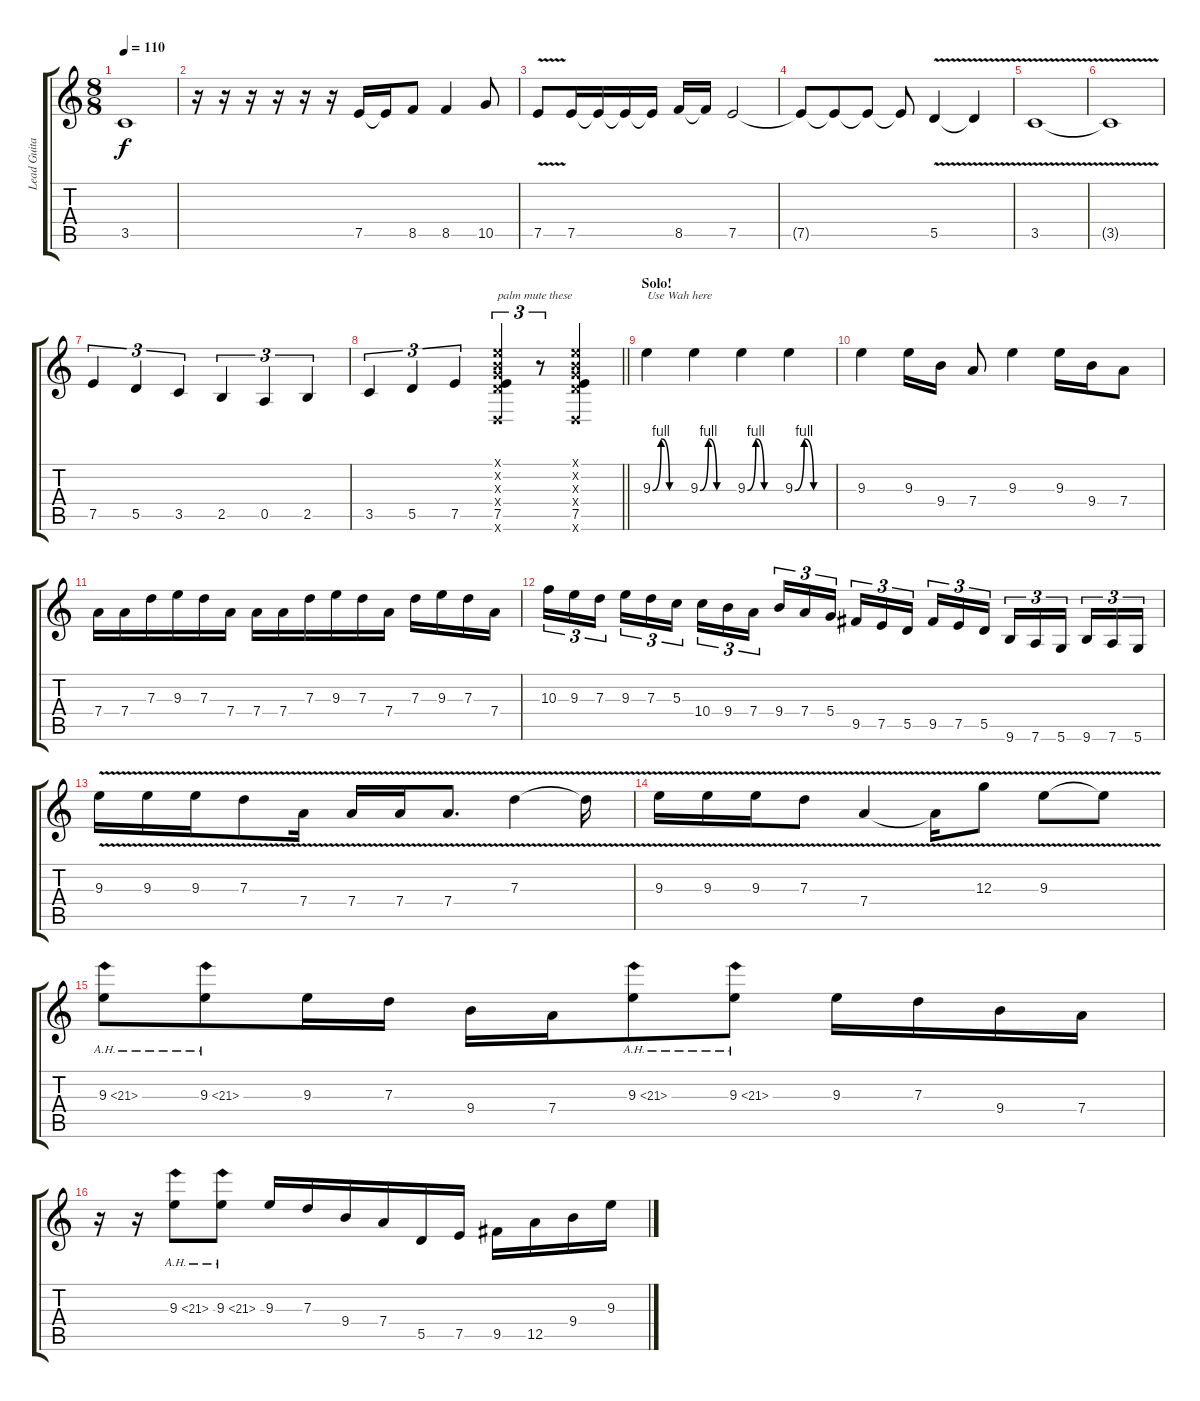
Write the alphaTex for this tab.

\track ("Lead Guitar 1" "Lead Guita") {instrument distortionguitar}
\staff {score tabs}
\tuning (E4 B3 G3 D3 A2 D2) {hide}
\ts (8 8)
\tempo 110
\clef g2
\ks c
3.5.1{dy f} |
r.16 r.16 r.16 r.16 r.16 r.16 7.5.16 7.5{t}.16 8.5.8 8.5.4 10.5.8 |
7.5{v}.8 7.5.16 7.5{t}.16 7.5{t}.16 7.5{t}.16 8.5.16 8.5{t}.16 7.5.2 |
7.5{t}.8 7.5{t}.8 7.5{t}.8 7.5{t}.8 5.5{v}.4 5.5{t}.4 |
3.5{v}.1 |
3.5{t}.1 |
7.5.4{tu (3 2)} 5.5.4{tu (3 2)} 3.5.4{tu (3 2)} 2.5.4{tu (3 2)} 0.5.4{tu (3 2)} 2.5.4{tu (3 2)} |
\barLineRight lightlight
3.5.4{tu (3 2)} 5.5.4{tu (3 2)} 7.5.4{tu (3 2)} (0.1{x} 0.2{x} 0.3{x} 0.4{x} 7.5 0.6{x}).4{tu (3 2) txt "palm mute these"} r.8{tu (3 2)} (0.1{x} 0.2{x} 0.3{x} 0.4{x} 7.5 0.6{x}).4 |
\section ("" "Solo!")
9.3{be (custom 0 0 15 4 30 0 60 0)}.4{txt "Use Wah here"} 9.3{be (custom 0 0 15 4 30 0 60 0)}.4 9.3{be (custom 0 0 15 4 30 0 60 0)}.4 9.3{be (custom 0 0 15 4 30 0 60 0)}.4 |
9.3.4 9.3.16 9.4.16 7.4.8 9.3.4 9.3.16 9.4.16 7.4.8 |
7.4.16 7.4.16 7.3.16 9.3.16 7.3.16 7.4.16 7.4.16 7.4.16 7.3.16 9.3.16 7.3.16 7.4.16 7.3.16 9.3.16 7.3.16 7.4.16 |
10.3.16{tu (3 2)} 9.3.16{tu (3 2)} 7.3.16{tu (3 2)} 9.3.16{tu (3 2)} 7.3.16{tu (3 2)} 5.3.16{tu (3 2)} 10.4.16{tu (3 2)} 9.4.16{tu (3 2)} 7.4.16{tu (3 2)} 9.4.16{tu (3 2)} 7.4.16{tu (3 2)} 5.4.16{tu (3 2)} 9.5.16{tu (3 2)} 7.5.16{tu (3 2)} 5.5.16{tu (3 2)} 9.5.16{tu (3 2)} 7.5.16{tu (3 2)} 5.5.16{tu (3 2)} 9.6.16{tu (3 2)} 7.6.16{tu (3 2)} 5.6.16{tu (3 2)} 9.6.16{tu (3 2)} 7.6.16{tu (3 2)} 5.6.16{tu (3 2)} |
9.3{v}.16 9.3{v}.16 9.3{v}.16 7.3{v}.8 7.4{v}.16 7.4{v}.16 7.4{v}.16 7.4{v}.8{d} 7.3{v}.4 7.3{t}.16 |
9.3{v}.16 9.3{v}.16 9.3{v}.16 7.3{v}.8 7.4{v}.4 7.4{t}.16 12.3{v}.8 9.3{v}.8 9.3{t}.8 |
9.3{ah 12}.8 9.3{ah 12}.8 9.3.16 7.3.16 9.4.16 7.4.16 9.3{ah 12}.8 9.3{ah 12}.8 9.3.16 7.3.16 9.4.16 7.4.16 |
r.16 r.16 9.3{ah 12}.8 9.3{ah 12}.8 9.3.16 7.3.16 9.4.16 7.4.16 5.5.16 7.5.16 9.5.16 12.5.16 9.4.16 9.3.16
